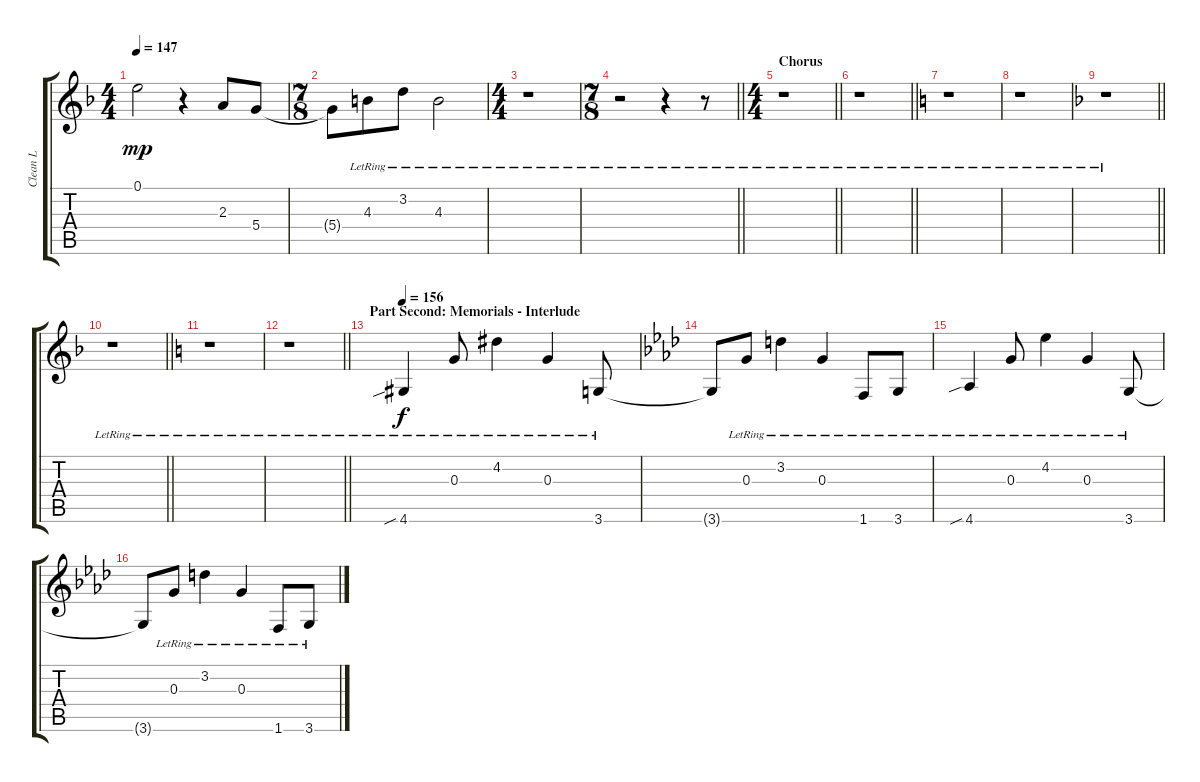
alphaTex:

\track ("Clean L" "Clean L") {instrument acousticguitarsteel}
\staff {score tabs}
\tuning (E4 B3 G3 D3 A2 E2) {hide}
\ts (4 4)
\tempo 147
\clef g2
\ks f
0.1{t}.2{dy mp} r.4 2.3.8 5.4.8 |
\ts (7 8)
5.4{t}.8 4.3{lr}.8 3.2{lr}.8 4.3{lr}.2 |
\ts (4 4)
r.1 |
\ts (7 8)
\barLineRight lightlight
r.2 r.4 r.8 |
\ts (4 4)
\section ("" "Chorus")
\barLineRight lightlight
r.1 |
\barLineRight lightlight
r.1 |
\ks c
r.1 |
r.1 |
\barLineRight lightlight
\ks f
r.1 |
\barLineRight lightlight
r.1 |
\ks c
r.1 |
\barLineRight lightlight
r.1 |
\section ("" "Part Second: Memorials - Interlude")
\tempo 156
4.6{sib lr}.4{dy f} 0.3{lr}.8 4.2{lr}.4 0.3{lr}.4 3.6{lr}.8 |
\ks ab
3.6{t}.8 0.3{lr}.8 3.2{lr}.4 0.3{lr}.4 1.6{lr}.8 3.6{lr}.8 |
4.6{sib lr}.4 0.3{lr}.8 4.2{lr}.4 0.3{lr}.4 3.6{lr}.8 |
3.6{t}.8 0.3{lr}.8 3.2{lr}.4 0.3{lr}.4 1.6{lr}.8 3.6{lr}.8
